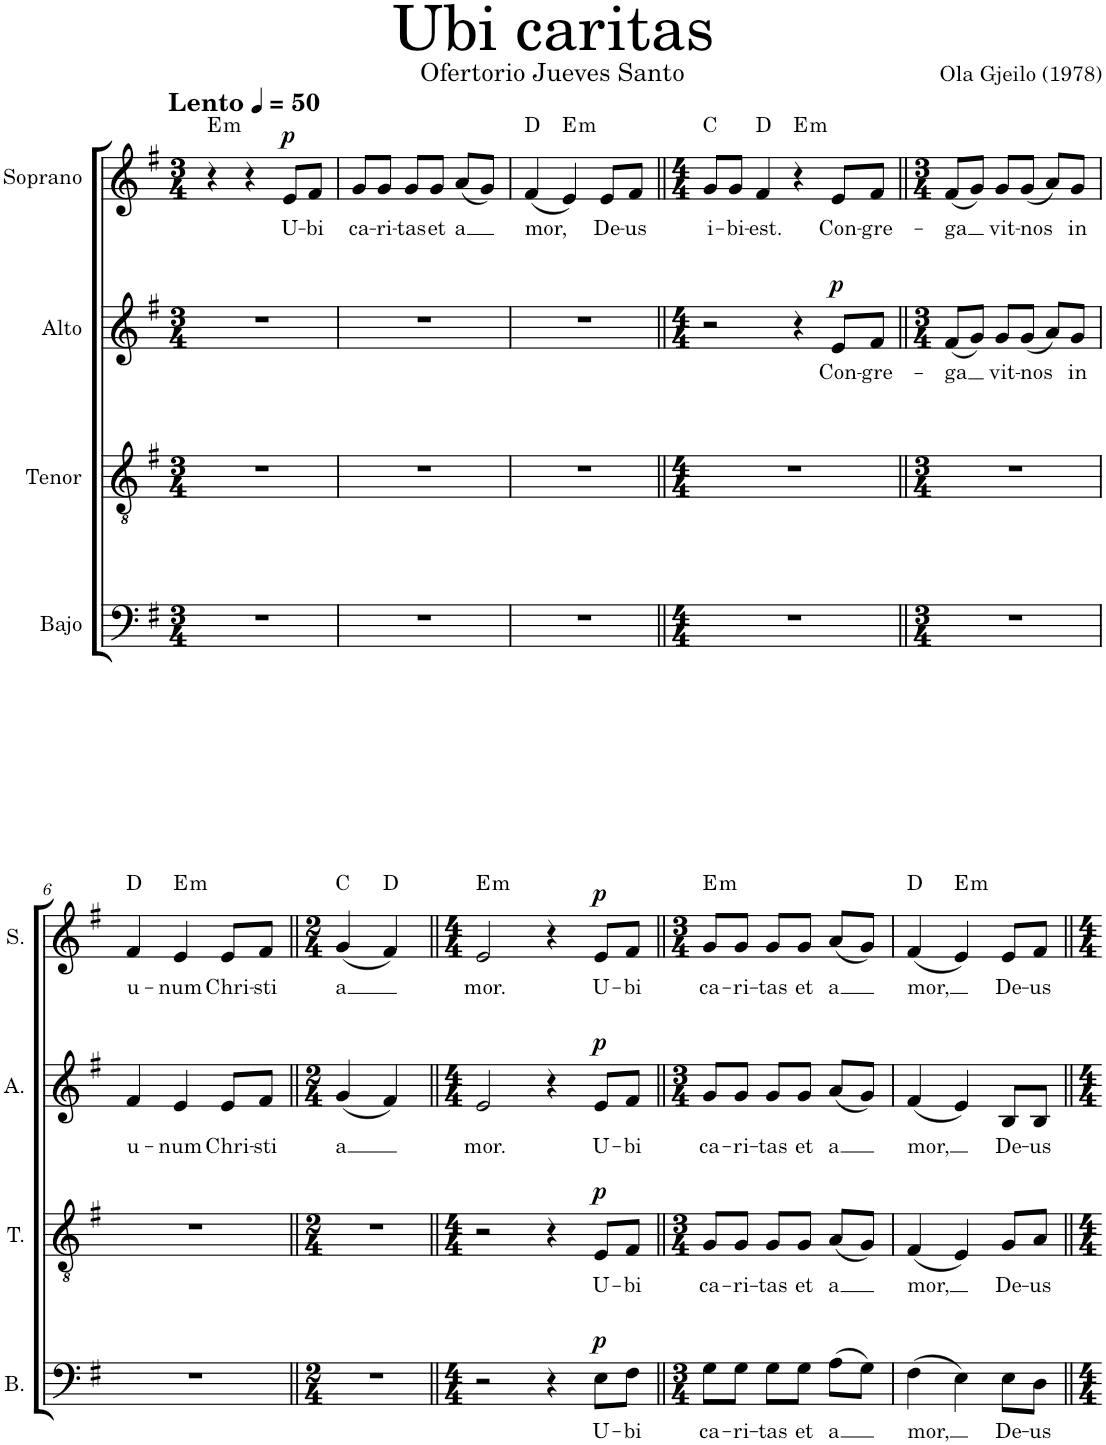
**kern	**text	**dynam	**kern	**text	**dynam	**kern	**text	**dynam	**kern	**text	**dynam	**harte
*part4	*part4	*part4	*part3	*part3	*part3	*part2	*part2	*part2	*part1	*part1	*part1	*part1
*staff4	*staff4	*staff4	*staff3	*staff3	*staff3	*staff2	*staff2	*staff2	*staff1	*staff1	*staff1	*
*I"Bajo	*	*	*I"Tenor	*	*	*I"Alto	*	*	*I"Soprano	*	*	*
*I'B.	*	*	*I'T.	*	*	*I'A.	*	*	*I'S.	*	*	*
*clefF4	*	*	*clefGv2	*	*	*clefG2	*	*	*clefG2	*	*	*
*k[f#]	*	*	*k[f#]	*	*	*k[f#]	*	*	*k[f#]	*	*	*
*M3/4	*	*	*M3/4	*	*	*M3/4	*	*	*M3/4	*	*	*
*MM50	*	*	*MM50	*	*	*MM50	*	*	*MM50	*	*	*
=1	=1	=1	=1	=1	=1	=1	=1	=1	=1	=1	=1	=1
!	!	!	!	!	!	!	!	!	!LO:TX:a:B:t=Lento	!	!	!LO:H:kt=m
2.r	.	.	2.r	.	.	2.r	.	.	4r	.	.	E:min
.	.	.	.	.	.	.	.	.	4r	.	.	.
!	!	!	!	!	!	!	!	!	!	!LO:LY:b	!LO:DY:a	!
.	.	.	.	.	.	.	.	.	8e/L	U-	p	.
!	!	!	!	!	!	!	!	!	!	!LO:LY:b	!	!
.	.	.	.	.	.	.	.	.	8f#/J	-bi	.	.
=2	=2	=2	=2	=2	=2	=2	=2	=2	=2	=2	=2	=2
!	!	!	!	!	!	!	!	!	!	!LO:LY:b	!	!
2.r	.	.	2.r	.	.	2.r	.	.	8g/L	ca-	.	.
!	!	!	!	!	!	!	!	!	!	!LO:LY:b	!	!
.	.	.	.	.	.	.	.	.	8g/J	-ri-	.	.
!	!	!	!	!	!	!	!	!	!	!LO:LY:b	!	!
.	.	.	.	.	.	.	.	.	8g/L	-tas	.	.
!	!	!	!	!	!	!	!	!	!	!LO:LY:b	!	!
.	.	.	.	.	.	.	.	.	8g/J	et	.	.
!	!	!	!	!	!	!	!	!	!	!LO:LY:b	!	!
.	.	.	.	.	.	.	.	.	(8a/L	a	.	.
.	.	.	.	.	.	.	.	.	8g/J)	.	.	.
=3	=3	=3	=3	=3	=3	=3	=3	=3	=3	=3	=3	=3
!	!	!	!	!	!	!	!	!	!	!LO:LY:b	!	!
2.r	.	.	2.r	.	.	2.r	.	.	(4f#/	mor,	.	D:maj
!	!	!	!	!	!	!	!	!	!	!	!	!LO:H:kt=m
.	.	.	.	.	.	.	.	.	4e/)	.	.	E:min
!	!	!	!	!	!	!	!	!	!	!LO:LY:b	!	!
.	.	.	.	.	.	.	.	.	8e/L	De-	.	.
!	!	!	!	!	!	!	!	!	!	!LO:LY:b	!	!
.	.	.	.	.	.	.	.	.	8f#/J	-us	.	.
=4||	=4||	=4||	=4||	=4||	=4||	=4||	=4||	=4||	=4||	=4||	=4||	=4||
*M4/4	*	*	*M4/4	*	*	*M4/4	*	*	*M4/4	*	*	*
!	!	!	!	!	!	!	!	!	!	!LO:LY:b	!	!
1r	.	.	1r	.	.	2r	.	.	8g/L	i-	.	C:maj
!	!	!	!	!	!	!	!	!	!	!LO:LY:b	!	!
.	.	.	.	.	.	.	.	.	8g/J	-bi-	.	.
!	!	!	!	!	!	!	!	!	!	!LO:LY:b	!	!
.	.	.	.	.	.	.	.	.	4f#/	-est.	.	D:maj
!	!	!	!	!	!	!	!	!	!	!	!	!LO:H:kt=m
.	.	.	.	.	.	4r	.	.	4r	.	.	E:min
!	!	!	!	!	!	!	!LO:LY:b	!LO:DY:a	!	!LO:LY:b	!	!
.	.	.	.	.	.	8e/L	Con-	p	8e/L	Con-	.	.
!	!	!	!	!	!	!	!LO:LY:b	!	!	!LO:LY:b	!	!
.	.	.	.	.	.	8f#/J	-gre-	.	8f#/J	-gre-	.	.
=5||	=5||	=5||	=5||	=5||	=5||	=5||	=5||	=5||	=5||	=5||	=5||	=5||
*M3/4	*	*	*M3/4	*	*	*M3/4	*	*	*M3/4	*	*	*
!	!	!	!	!	!	!	!LO:LY:b	!	!	!LO:LY:b	!	!
2.r	.	.	2.r	.	.	(8f#/L	-ga	.	(8f#/L	-ga	.	.
.	.	.	.	.	.	8g/J)	.	.	8g/J)	.	.	.
!	!	!	!	!	!	!	!LO:LY:b	!	!	!LO:LY:b	!	!
.	.	.	.	.	.	8g/L	vit-	.	8g/L	vit-	.	.
!	!	!	!	!	!	!	!LO:LY:b	!	!	!LO:LY:b	!	!
.	.	.	.	.	.	(8g/J	-nos	.	(8g/J	-nos	.	.
.	.	.	.	.	.	8a/L)	.	.	8a/L)	.	.	.
!	!	!	!	!	!	!	!LO:LY:b	!	!	!LO:LY:b	!	!
.	.	.	.	.	.	8g/J	in	.	8g/J	in	.	.
!!LO:LB:g=z
=6	=6	=6	=6	=6	=6	=6	=6	=6	=6	=6	=6	=6
!	!	!	!	!	!	!	!LO:LY:b	!	!	!LO:LY:b	!	!
2.r	.	.	2.r	.	.	4f#/	u-	.	4f#/	u-	.	D:maj
!	!	!	!	!	!	!	!LO:LY:b	!	!	!LO:LY:b	!	!LO:H:kt=m
.	.	.	.	.	.	4e/	-num	.	4e/	-num	.	E:min
!	!	!	!	!	!	!	!LO:LY:b	!	!	!LO:LY:b	!	!
.	.	.	.	.	.	8e/L	Chri-	.	8e/L	Chri-	.	.
!	!	!	!	!	!	!	!LO:LY:b	!	!	!LO:LY:b	!	!
.	.	.	.	.	.	8f#/J	-sti	.	8f#/J	-sti	.	.
=7||	=7||	=7||	=7||	=7||	=7||	=7||	=7||	=7||	=7||	=7||	=7||	=7||
*M2/4	*	*	*M2/4	*	*	*M2/4	*	*	*M2/4	*	*	*
!	!	!	!	!	!	!	!LO:LY:b	!	!	!LO:LY:b	!	!
2r	.	.	2r	.	.	(4g/	a	.	(4g/	a	.	C:maj
.	.	.	.	.	.	4f#/)	.	.	4f#/)	.	.	D:maj
=8||	=8||	=8||	=8||	=8||	=8||	=8||	=8||	=8||	=8||	=8||	=8||	=8||
*M4/4	*	*	*M4/4	*	*	*M4/4	*	*	*M4/4	*	*	*
!	!	!	!	!	!	!	!LO:LY:b	!	!	!LO:LY:b	!	!LO:H:kt=m
2r	.	.	2r	.	.	2e/	mor.	.	2e/	mor.	.	E:min
4r	.	.	4r	.	.	4r	.	.	4r	.	.	.
!	!LO:LY:b	!LO:DY:a	!	!LO:LY:b	!LO:DY:a	!	!LO:LY:b	!LO:DY:a	!	!LO:LY:b	!LO:DY:a	!
8E\L	U-	p	8E/L	U-	p	8e/L	U-	p	8e/L	U-	p	.
!	!LO:LY:b	!	!	!LO:LY:b	!	!	!LO:LY:b	!	!	!LO:LY:b	!	!
8F#\J	-bi	.	8F#/J	-bi	.	8f#/J	-bi	.	8f#/J	-bi	.	.
=9||	=9||	=9||	=9||	=9||	=9||	=9||	=9||	=9||	=9||	=9||	=9||	=9||
*M3/4	*	*	*M3/4	*	*	*M3/4	*	*	*M3/4	*	*	*
!	!LO:LY:b	!	!	!LO:LY:b	!	!	!LO:LY:b	!	!	!LO:LY:b	!	!LO:H:kt=m
8G\L	ca-	.	8G/L	ca-	.	8g/L	ca-	.	8g/L	ca-	.	E:min
!	!LO:LY:b	!	!	!LO:LY:b	!	!	!LO:LY:b	!	!	!LO:LY:b	!	!
8G\J	-ri-	.	8G/J	-ri-	.	8g/J	-ri-	.	8g/J	-ri-	.	.
!	!LO:LY:b	!	!	!LO:LY:b	!	!	!LO:LY:b	!	!	!LO:LY:b	!	!
8G\L	-tas	.	8G/L	-tas	.	8g/L	-tas	.	8g/L	-tas	.	.
!	!LO:LY:b	!	!	!LO:LY:b	!	!	!LO:LY:b	!	!	!LO:LY:b	!	!
8G\J	et	.	8G/J	et	.	8g/J	et	.	8g/J	et	.	.
!	!LO:LY:b	!	!	!LO:LY:b	!	!	!LO:LY:b	!	!	!LO:LY:b	!	!
(8A\L	a	.	(8A/L	a	.	(8a/L	a	.	(8a/L	a	.	.
8G\J)	.	.	8G/J)	.	.	8g/J)	.	.	8g/J)	.	.	.
=10	=10	=10	=10	=10	=10	=10	=10	=10	=10	=10	=10	=10
!	!LO:LY:b	!	!	!LO:LY:b	!	!	!LO:LY:b	!	!	!LO:LY:b	!	!
(4F#\	mor,	.	(4F#/	mor,	.	(4f#/	mor,	.	(4f#/	mor,	.	D:maj
!	!	!	!	!	!	!	!	!	!	!	!	!LO:H:kt=m
4E\)	.	.	4E/)	.	.	4e/)	.	.	4e/)	.	.	E:min
!	!LO:LY:b	!	!	!LO:LY:b	!	!	!LO:LY:b	!	!	!LO:LY:b	!	!
8E\L	De-	.	8G/L	De-	.	8B/L	De-	.	8e/L	De-	.	.
!	!LO:LY:b	!	!	!LO:LY:b	!	!	!LO:LY:b	!	!	!LO:LY:b	!	!
8D\J	-us	.	8A/J	-us	.	8B/J	-us	.	8f#/J	-us	.	.
=||	=||	=||	=||	=||	=||	=||	=||	=||	=||	=||	=||	=||
*-	*-	*-	*-	*-	*-	*-	*-	*-	*-	*-	*-	*-
